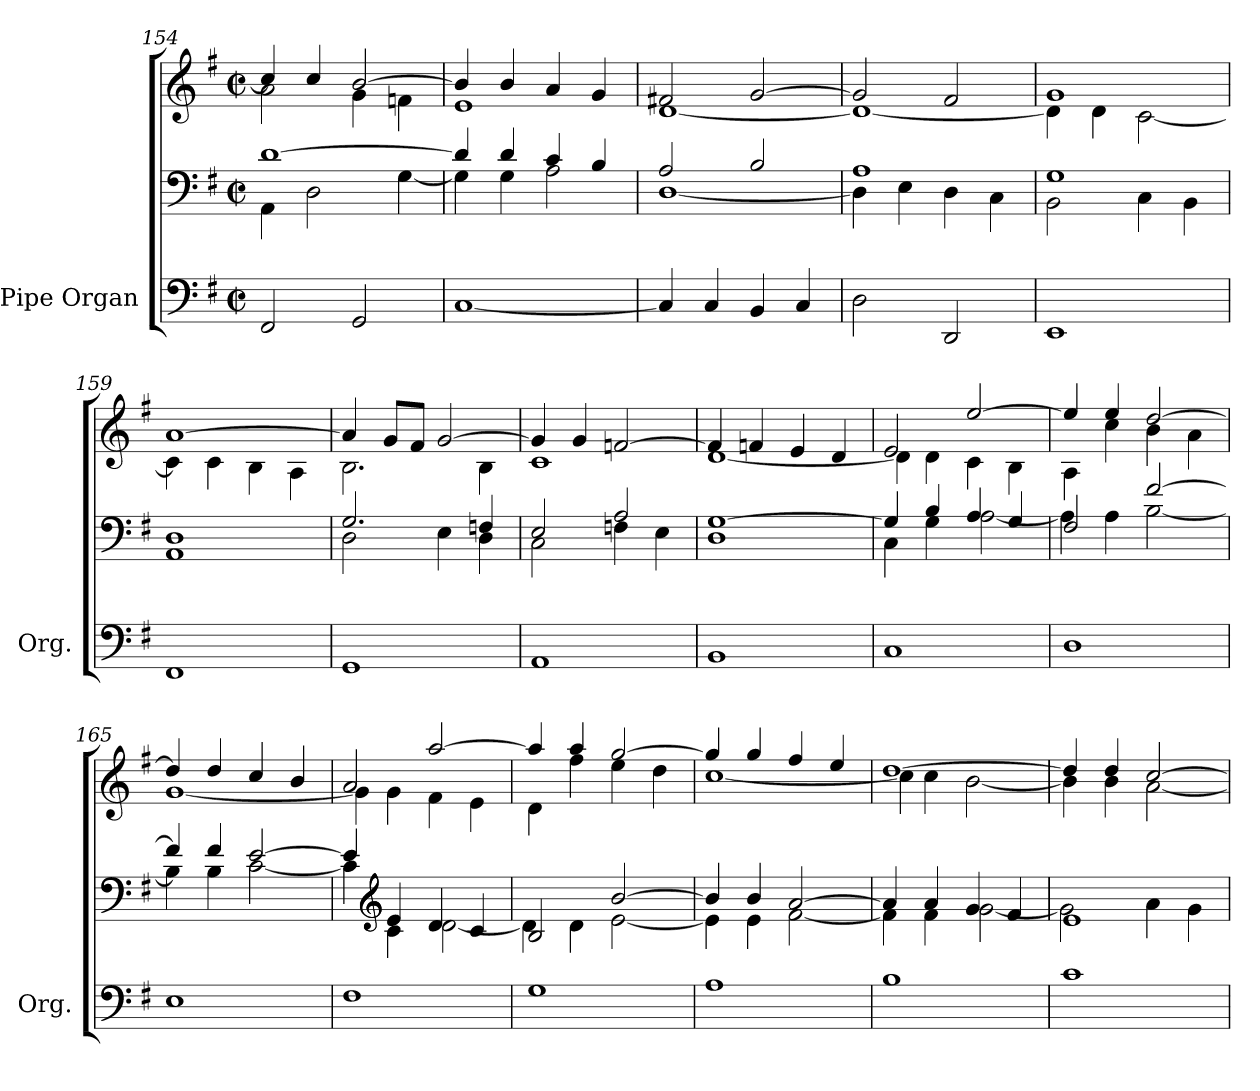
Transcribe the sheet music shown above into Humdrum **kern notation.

**kern	**kern	**kern
*part1	*part1	*part1
*staff3	*staff2	*staff1
*I"Pipe Organ	*	*
*I'Org.	*	*
*clefF4	*clefF4	*clefG2
*k[f#]	*k[f#]	*k[f#]
*M2/2	*M2/2	*M2/2
*met(c|)	*met(c|)	*met(c|)
=154	=154	=154
*	*^	*^
2FF#/	[1d	4AA\	4cc/]	2a\
.	.	2D\	4cc/	.
2GG/	.	.	[2b/	4g\
.	.	[4G\	.	4fn\
=155	=155	=155	=155	=155
[1C	4d/]	4G\]	4b/]	1e
.	4d/	4G\	4b/	.
.	4c/	2A\	4a/	.
.	4B/	.	4g/	.
=156	=156	=156	=156	=156
4C/]	2A/	[1D	2f#X/	[1d
4C/	.	.	.	.
4BB/	2B/	.	[2g/	.
4C/	.	.	.	.
=157	=157	=157	=157	=157
2D\	1A	4D\]	2g/]	1d_
.	.	4E\	.	.
2DD/	.	4D\	2f#/	.
.	.	4C\	.	.
=158	=158	=158	=158	=158
1EE	1G	2BB\	1g	4d\]
.	.	.	.	4d\
.	.	4C\	.	[2c\
.	.	4BB\	.	.
=159	=159	=159	=159	=159
1FF#	1D	1AA	[1a	4c\]
.	.	.	.	4c\
.	.	.	.	4B\
.	.	.	.	4A\
!!LO:PB:g=z	!!
=160	=160	=160	=160	=160
1GG	2.G/	2D\	4a/]	2.B\
.	.	.	8g/L	.
.	.	.	8f#/J	.
.	.	4E\	[2g/	.
.	4Fn/	4D\	.	4B\
=161	=161	=161	=161	=161
1AA	2E/	2C\	4g/]	1c
.	.	.	4g/	.
.	2A/	4Fn\	[2fn/	.
.	.	4E\	.	.
=162	=162	=162	=162	=162
1BB	[1G	1D	4f/]	[1d
.	.	.	4fn/	.
.	.	.	4e/	.
.	.	.	4d/	.
=163	=163	=163	=163	=163
1C	4G/]	4C\	2e/	4d\]
.	4B/	4G\	.	4d\
.	4A/	[2A\	[2ee/	4c\
.	4G/	.	.	4B\
=164	=164	=164	=164	=164
1D	2F#/	4A\]	4ee/]	4A\
.	.	4A\	4ee/	4cc\
.	[2f#/	[2B\	[2dd/	4b\
.	.	.	.	4a\
=165	=165	=165	=165	=165
1E	4f#/]	4B\]	4dd/]	[1g
.	4f#/	4B\	4dd/	.
.	[2e/	[2c\	4cc/	.
.	.	.	4b/	.
=166	=166	=166	=166	=166
1F#	4e/]	4c\]	2a/	4g\]
*	*clefG2	*	*	*
.	4e/	4c\	.	4g\
.	4d/	[2d\	[2aa/	4f#\
.	4c/	.	.	4e\
!!LO:LB:g=z	!!
=167	=167	=167	=167	=167
1G	2B/	4d\]	4aa/]	4d\
.	.	4d\	4aa/	4ff#\
.	[2b/	[2e\	[2gg/	4ee\
.	.	.	.	4dd\
=168	=168	=168	=168	=168
1A	4b/]	4e\]	4gg/]	[1cc
.	4b/	4e\	4gg/	.
.	[2a/	[2f#\	4ff#/	.
.	.	.	4ee/	.
=169	=169	=169	=169	=169
1B	4a/]	4f#\]	[1dd	4cc\]
.	4a/	4f#\	.	4cc\
.	4g/	[2g\	.	[2b\
.	4f#/	.	.	.
=170	=170	=170	=170	=170
1c	1e	2g\]	4dd/]	4b\]
.	.	.	4dd/	4b\
.	.	4a\	[2cc/	[2a\
.	.	4g\	.	.
*	*v	*v	*	*
*	*	*v	*v
=	=	=
*-	*-	*-
